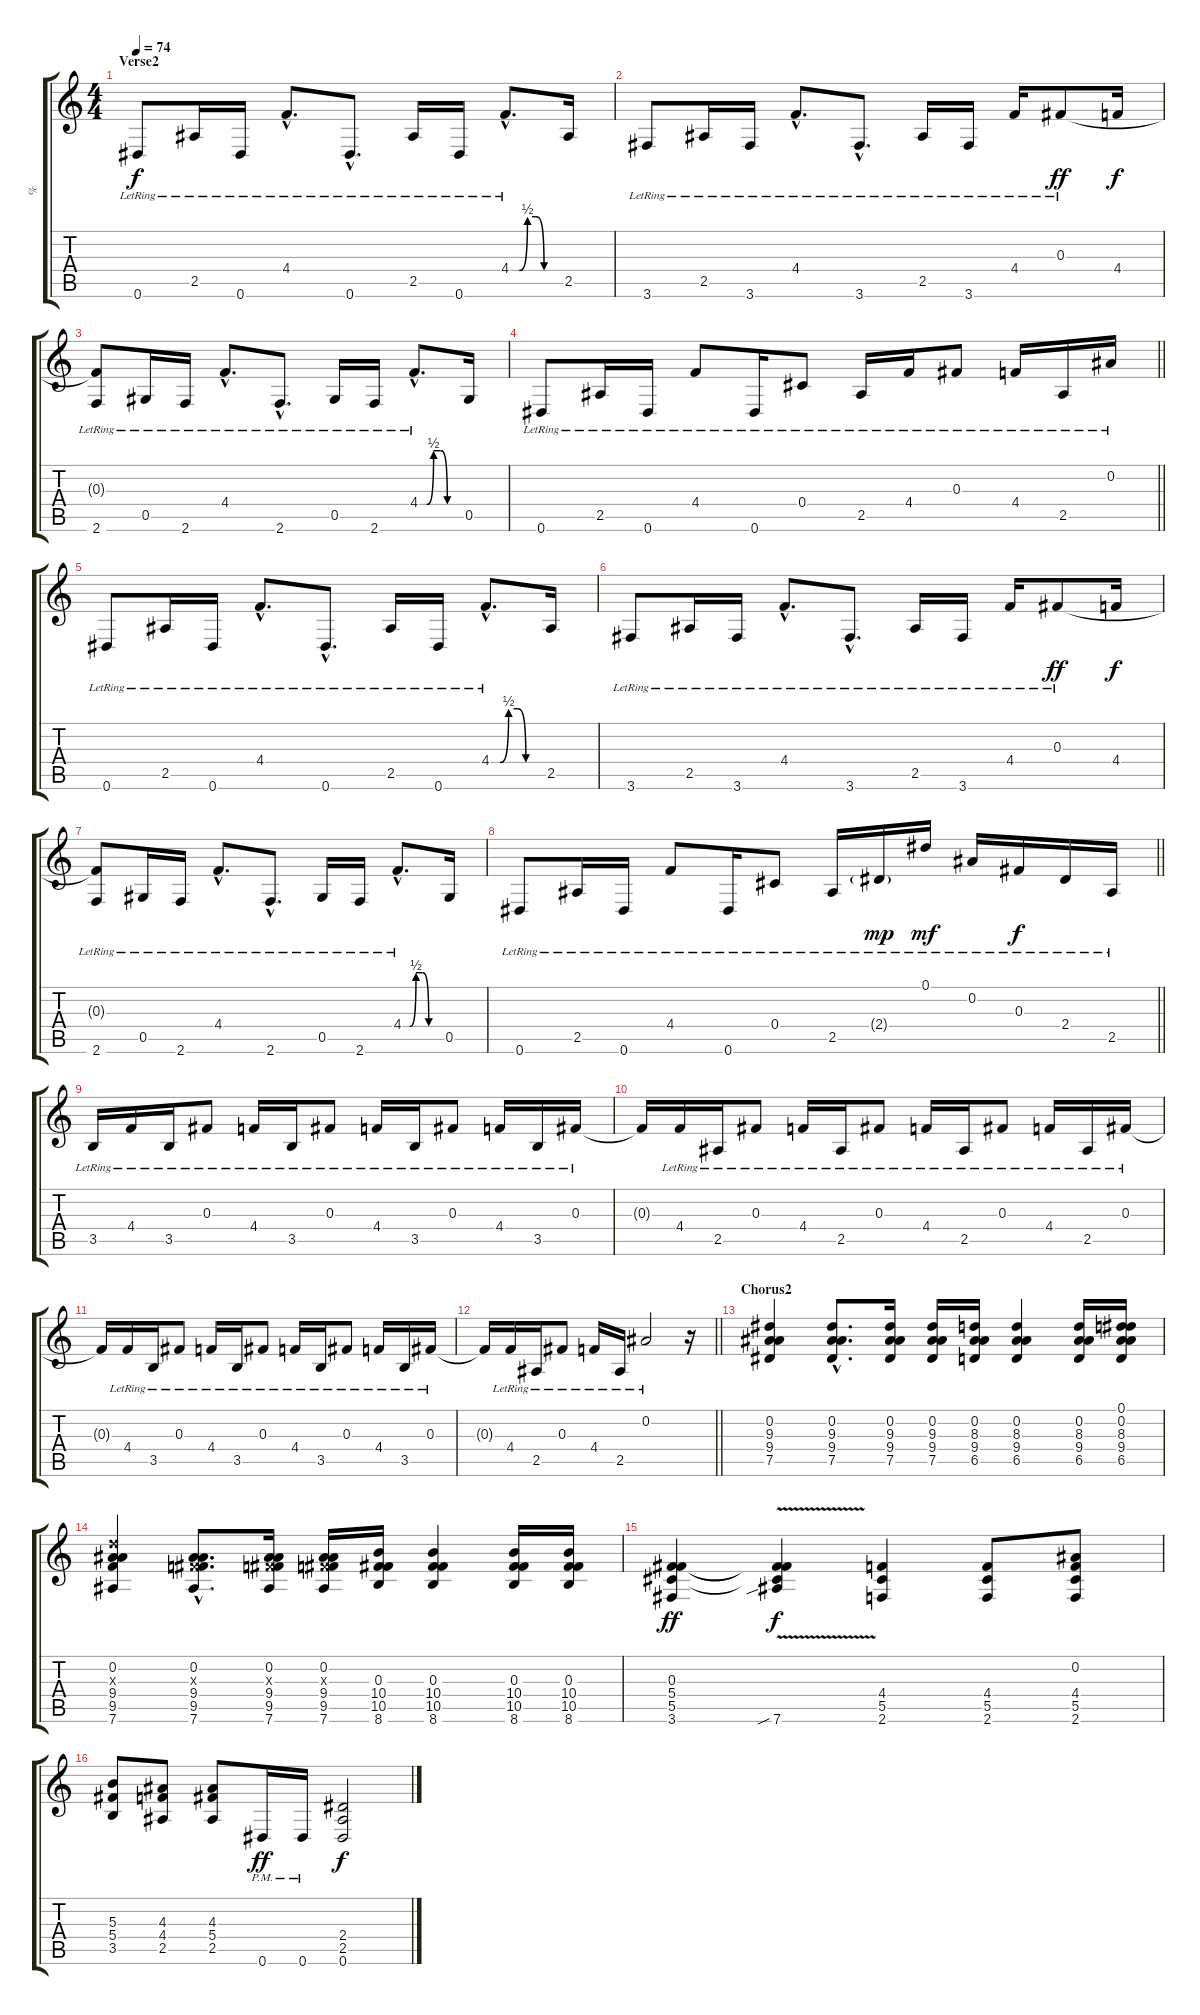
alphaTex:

\track ("%" "%") {instrument electricguitarjazz}
\staff {score tabs}
\tuning (Eb4 Bb3 Gb3 Db3 Ab2 Eb2) {hide}
\ts (4 4)
\section ("" "Verse2")
\tempo 74
\clef g2
\ks c
0.6{lr}.8{dy f} 2.5{lr}.16 0.6{lr}.16 4.4{hac lr}.8{d} 0.6{hac lr}.8{d} 2.5{lr}.16 0.6{lr}.16 4.4{be (custom 0 0 10 0 20 2 30 2 40 0 60 0) hac lr}.8{d} 2.5.16 |
3.6{lr}.8 2.5{lr}.16 3.6{lr}.16 4.4{hac lr}.8{d} 3.6{hac lr}.8{d} 2.5{lr}.16 3.6{lr}.16 4.4{lr}.16 0.3{lr}.8{dy ff} 4.4.16{dy f} |
(0.3{t} 2.6{lr}).8 0.5{lr}.16 2.6{lr}.16 4.4{hac lr}.8{d} 2.6{hac lr}.8{d} 0.5{lr}.16 2.6{lr}.16 4.4{be (custom 0 0 10 0 20 2 30 2 40 0 60 0) hac lr}.8{d} 0.5.16 |
\barLineRight lightlight
0.6{lr}.8 2.5{lr}.16 0.6{lr}.16 4.4{lr}.8 0.6{lr}.16 0.4{lr}.8 2.5{lr}.16 4.4{lr}.16 0.3{lr}.8 4.4{lr}.16 2.5{lr}.16 0.2{lr}.16 |
0.6{lr}.8 2.5{lr}.16 0.6{lr}.16 4.4{hac lr}.8{d} 0.6{hac lr}.8{d} 2.5{lr}.16 0.6{lr}.16 4.4{be (custom 0 0 10 0 20 2 30 2 40 0 60 0) hac lr}.8{d} 2.5.16 |
3.6{lr}.8 2.5{lr}.16 3.6{lr}.16 4.4{hac lr}.8{d} 3.6{hac lr}.8{d} 2.5{lr}.16 3.6{lr}.16 4.4{lr}.16 0.3{lr}.8{dy ff} 4.4.16{dy f} |
(0.3{t} 2.6{lr}).8 0.5{lr}.16 2.6{lr}.16 4.4{hac lr}.8{d} 2.6{hac lr}.8{d} 0.5{lr}.16 2.6{lr}.16 4.4{be (custom 0 0 10 0 20 2 30 2 40 0 60 0) hac lr}.8{d} 0.5.16 |
\barLineRight lightlight
0.6{lr}.8 2.5{lr}.16 0.6{lr}.16 4.4{lr}.8 0.6{lr}.16 0.4{lr}.8 2.5{lr}.16 2.4{g lr}.16{dy mp} 0.1{lr}.16{dy mf} 0.2{lr}.16 0.3{lr}.16{dy f} 2.4{lr}.16 2.5{lr}.16 |
3.5{lr}.16 4.4{lr}.16 3.5{lr}.16 0.3{lr}.8 4.4{lr}.16 3.5{lr}.16 0.3{lr}.8 4.4{lr}.16 3.5{lr}.16 0.3{lr}.8 4.4{lr}.16 3.5{lr}.16 0.3{lr}.16 |
0.3{t}.16 4.4{lr}.16 2.5{lr}.16 0.3{lr}.8 4.4{lr}.16 2.5{lr}.16 0.3{lr}.8 4.4{lr}.16 2.5{lr}.16 0.3{lr}.8 4.4{lr}.16 2.5{lr}.16 0.3{lr}.16 |
0.3{t}.16 4.4{lr}.16 3.5{lr}.16 0.3{lr}.8 4.4{lr}.16 3.5{lr}.16 0.3{lr}.8 4.4{lr}.16 3.5{lr}.16 0.3{lr}.8 4.4{lr}.16 3.5{lr}.16 0.3{lr}.16 |
\barLineRight lightlight
0.3{t}.16 4.4{lr}.16 2.5{lr}.16 0.3{lr}.8 4.4{lr}.16 2.5{lr}.16 0.2{lr}.2 r.16 |
\section ("" "Chorus2")
(0.2 9.3 9.4 7.5).4{volume 8 instrument overdrivenguitar} (0.2{hac} 9.3{hac} 9.4{hac} 7.5{hac}).8{d} (0.2 9.3 9.4 7.5).16 (0.2 9.3 9.4 7.5).16 (0.2 8.3 9.4 6.5).16 (0.2 8.3 9.4 6.5).4 (0.2 8.3 9.4 6.5).16 (0.1 0.2 8.3 9.4 6.5).16 |
(0.2 8.3{x} 9.4 9.5 7.6).4 (0.2{hac} 0.3{hac x} 9.4{hac} 9.5{hac} 7.6{hac}).8{d} (0.2 0.3{x} 9.4 9.5 7.6).16 (0.2 0.3{x} 9.4 9.5 7.6).16 (0.3 10.4 10.5 8.6).16 (0.3 10.4 10.5 8.6).4 (0.3 10.4 10.5 8.6).16 (0.3 10.4 10.5 8.6).16 |
(0.3 5.4 5.5 3.6).4{dy ff} (0.3{t} 5.4{t} 5.5{t} 7.6{v sib}).4{dy f} (4.4 5.5 2.6).4 (4.4 5.5 2.6).8 (0.2 4.4 5.5 2.6).8 |
(5.3 5.4 3.5).8 (4.3 4.4 2.5).8 (4.3 5.4 2.5).8 0.6{pm}.16{dy ff} 0.6{pm}.16 (2.4 2.5 0.6).2{dy f}
